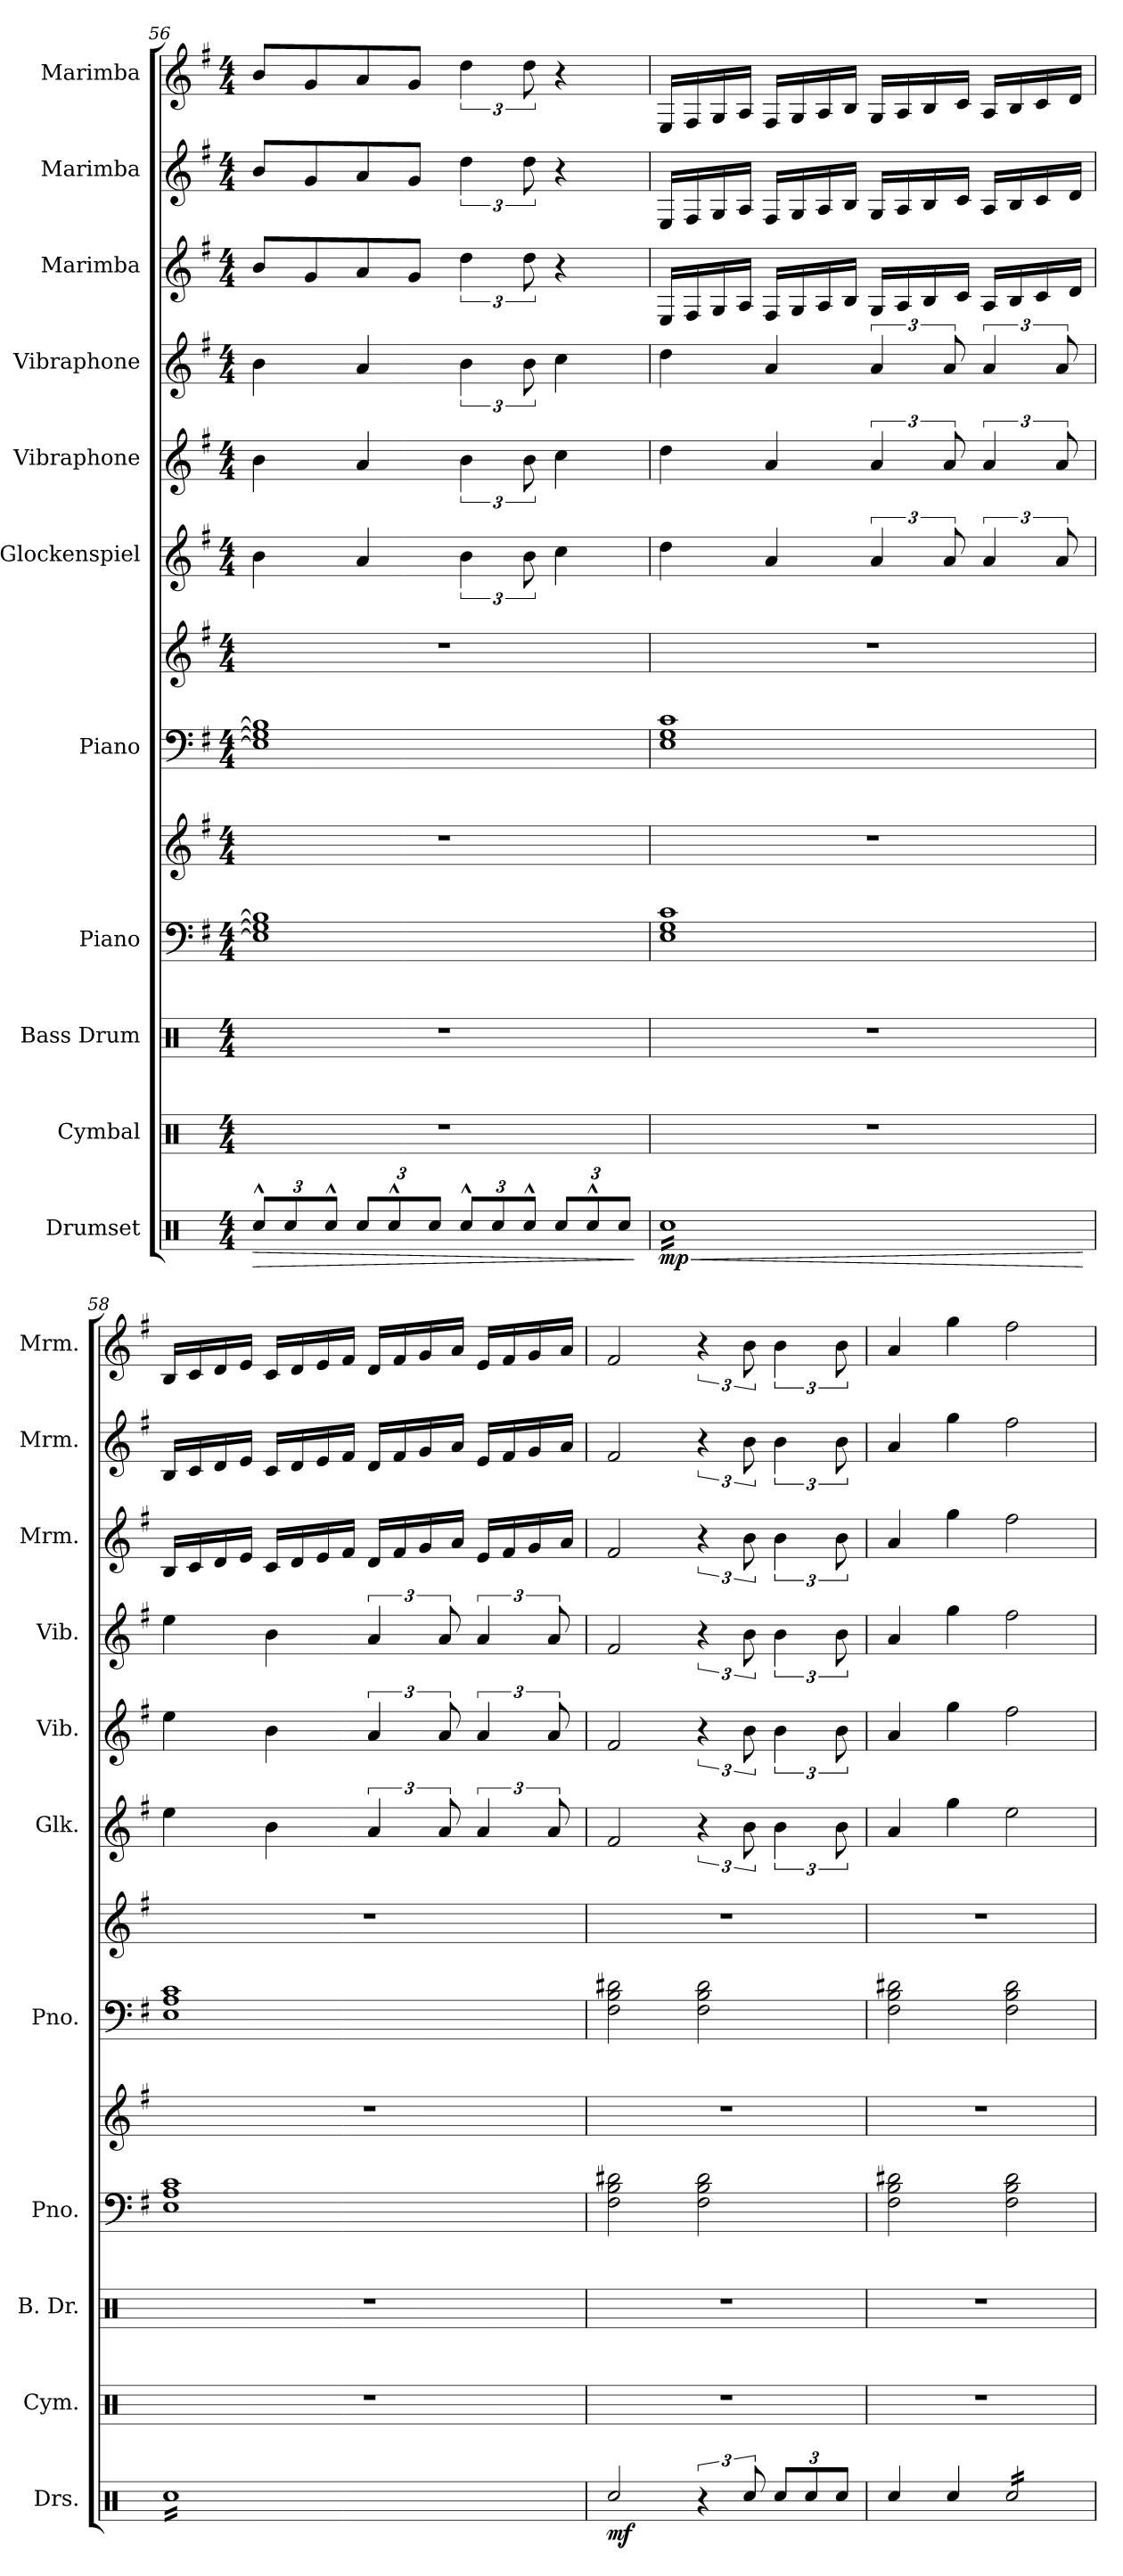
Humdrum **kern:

**kern	**dynam	**kern	**kern	**kern	**kern	**kern	**kern	**kern	**kern	**kern	**kern	**kern	**kern
*part11	*part11	*part10	*part9	*part8	*part8	*part7	*part7	*part6	*part5	*part4	*part3	*part2	*part1
*staff13	*staff13	*staff12	*staff11	*staff10	*staff9	*staff8	*staff7	*staff6	*staff5	*staff4	*staff3	*staff2	*staff1
*I"Drumset	*	*I"Cymbal	*I"Bass Drum	*I"Piano	*	*I"Piano	*	*I"Glockenspiel	*I"Vibraphone	*I"Vibraphone	*I"Marimba	*I"Marimba	*I"Marimba
*I'Drs.	*	*I'Cym.	*I'B. Dr.	*I'Pno.	*	*I'Pno.	*	*I'Glk.	*I'Vib.	*I'Vib.	*I'Mrm.	*I'Mrm.	*I'Mrm.
*clefX	*	*clefX	*clefX	*clefF4	*clefG2	*clefF4	*clefG2	*clefG2	*clefG2	*clefG2	*clefG2	*clefG2	*clefG2
*	*	*	*	*	*	*	*	*ITrd-14c-24	*	*	*	*	*
*k[]	*	*k[]	*k[]	*k[f#]	*k[f#]	*k[f#]	*k[f#]	*k[f#]	*k[f#]	*k[f#]	*k[f#]	*k[f#]	*k[f#]
*M4/4	*	*M4/4	*M4/4	*M4/4	*M4/4	*M4/4	*M4/4	*M4/4	*M4/4	*M4/4	*M4/4	*M4/4	*M4/4
*Xbrackettup	*	*	*	*	*	*	*	*	*	*	*	*	*
=56	=56	=56	=56	=56	=56	=56	=56	=56	=56	=56	=56	=56	=56
!	!LO:HP:b	!	!	!	!	!	!	!	!	!	!	!	!
12Rcc^^/L	>	1r	1r	1E] 1G] 1B]	1r	1E] 1G] 1B]	1r	4bbb\	4b\	4b\	8b/L	8b/L	8b/L
12Rcc/	.	.	.	.	.	.	.	.	.	.	.	.	.
.	.	.	.	.	.	.	.	.	.	.	8g/	8g/	8g/
12Rcc^^/J	.	.	.	.	.	.	.	.	.	.	.	.	.
12Rcc/L	.	.	.	.	.	.	.	4aaa/	4a/	4a/	8a/	8a/	8a/
12Rcc^^/	.	.	.	.	.	.	.	.	.	.	.	.	.
.	.	.	.	.	.	.	.	.	.	.	8g/J	8g/J	8g/J
12Rcc/J	.	.	.	.	.	.	.	.	.	.	.	.	.
12Rcc^^/L	.	.	.	.	.	.	.	6bbb\	6b\	6b\	6dd\	6dd\	6dd\
12Rcc/	.	.	.	.	.	.	.	.	.	.	.	.	.
12Rcc^^/J	.	.	.	.	.	.	.	12bbb\	12b\	12b\	12dd\	12dd\	12dd\
12Rcc/L	.	.	.	.	.	.	.	4cccc\	4cc\	4cc\	4r	4r	4r
12Rcc^^/	.	.	.	.	.	.	.	.	.	.	.	.	.
12Rcc/J	.	.	.	.	.	.	.	.	.	.	.	.	.
.	]	.	.	.	.	.	.	.	.	.	.	.	.
!!LO:PB:g=z
=57	=57	=57	=57	=57	=57	=57	=57	=57	=57	=57	=57	=57	=57
!	!LO:HP:b	!	!	!	!	!	!	!	!	!	!	!	!
!	!LO:DY:n=1:b	!	!	!	!	!	!	!	!	!	!	!	!
*tremolo	*	*	*	*	*	*	*	*	*	*	*	*	*
16RccLL	< mp	1r	1r	1E 1G 1c	1r	1E 1G 1c	1r	4dddd\	4dd\	4dd\	16E/LL	16E/LL	16E/LL
16Rcc	.	.	.	.	.	.	.	.	.	.	16F#/	16F#/	16F#/
16Rcc	.	.	.	.	.	.	.	.	.	.	16G/	16G/	16G/
16Rcc	.	.	.	.	.	.	.	.	.	.	16A/JJ	16A/JJ	16A/JJ
16Rcc	.	.	.	.	.	.	.	4aaa/	4a/	4a/	16F#/LL	16F#/LL	16F#/LL
16Rcc	.	.	.	.	.	.	.	.	.	.	16G/	16G/	16G/
16Rcc	.	.	.	.	.	.	.	.	.	.	16A/	16A/	16A/
16Rcc	.	.	.	.	.	.	.	.	.	.	16B/JJ	16B/JJ	16B/JJ
16Rcc	.	.	.	.	.	.	.	6aaa/	6a/	6a/	16G/LL	16G/LL	16G/LL
16Rcc	.	.	.	.	.	.	.	.	.	.	16A/	16A/	16A/
16Rcc	.	.	.	.	.	.	.	.	.	.	16B/	16B/	16B/
.	.	.	.	.	.	.	.	12aaa/	12a/	12a/	.	.	.
16Rcc	.	.	.	.	.	.	.	.	.	.	16c/JJ	16c/JJ	16c/JJ
16Rcc	.	.	.	.	.	.	.	6aaa/	6a/	6a/	16A/LL	16A/LL	16A/LL
16Rcc	.	.	.	.	.	.	.	.	.	.	16B/	16B/	16B/
16Rcc	.	.	.	.	.	.	.	.	.	.	16c/	16c/	16c/
.	.	.	.	.	.	.	.	12aaa/	12a/	12a/	.	.	.
16RccJJ	.	.	.	.	.	.	.	.	.	.	16d/JJ	16d/JJ	16d/JJ
.	[	.	.	.	.	.	.	.	.	.	.	.	.
=58	=58	=58	=58	=58	=58	=58	=58	=58	=58	=58	=58	=58	=58
16RccLL	.	1r	1r	1E 1A 1c	1r	1E 1A 1c	1r	4eeee\	4ee\	4ee\	16B/LL	16B/LL	16B/LL
16Rcc	.	.	.	.	.	.	.	.	.	.	16c/	16c/	16c/
16Rcc	.	.	.	.	.	.	.	.	.	.	16d/	16d/	16d/
16Rcc	.	.	.	.	.	.	.	.	.	.	16e/JJ	16e/JJ	16e/JJ
16Rcc	.	.	.	.	.	.	.	4bbb\	4b\	4b\	16c/LL	16c/LL	16c/LL
16Rcc	.	.	.	.	.	.	.	.	.	.	16d/	16d/	16d/
16Rcc	.	.	.	.	.	.	.	.	.	.	16e/	16e/	16e/
16Rcc	.	.	.	.	.	.	.	.	.	.	16f#/JJ	16f#/JJ	16f#/JJ
16Rcc	.	.	.	.	.	.	.	6aaa/	6a/	6a/	16d/LL	16d/LL	16d/LL
16Rcc	.	.	.	.	.	.	.	.	.	.	16f#/	16f#/	16f#/
16Rcc	.	.	.	.	.	.	.	.	.	.	16g/	16g/	16g/
.	.	.	.	.	.	.	.	12aaa/	12a/	12a/	.	.	.
16Rcc	.	.	.	.	.	.	.	.	.	.	16a/JJ	16a/JJ	16a/JJ
16Rcc	.	.	.	.	.	.	.	6aaa/	6a/	6a/	16e/LL	16e/LL	16e/LL
16Rcc	.	.	.	.	.	.	.	.	.	.	16f#/	16f#/	16f#/
16Rcc	.	.	.	.	.	.	.	.	.	.	16g/	16g/	16g/
.	.	.	.	.	.	.	.	12aaa/	12a/	12a/	.	.	.
16RccJJ	.	.	.	.	.	.	.	.	.	.	16a/JJ	16a/JJ	16a/JJ
*Xtremolo	*	*	*	*	*	*	*	*	*	*	*	*	*
!!LO:PB:g=z
=59	=59	=59	=59	=59	=59	=59	=59	=59	=59	=59	=59	=59	=59
!	!LO:DY:b	!	!	!	!	!	!	!	!	!	!	!	!
2Rcc/	mf	1r	1r	2F#\ 2B\ 2d#X\	1r	2F#\ 2B\ 2d#X\	1r	2fff#/	2f#/	2f#/	2f#/	2f#/	2f#/
*brackettup	*	*	*	*	*	*	*	*	*	*	*	*	*
6r	.	.	.	2F#\ 2B\ 2d#\	.	2F#\ 2B\ 2d#\	.	6r	6r	6r	6r	6r	6r
12Rcc/	.	.	.	.	.	.	.	12bbb\	12b\	12b\	12b\	12b\	12b\
*Xbrackettup	*	*	*	*	*	*	*	*	*	*	*	*	*
12Rcc/L	.	.	.	.	.	.	.	6bbb\	6b\	6b\	6b\	6b\	6b\
12Rcc/	.	.	.	.	.	.	.	.	.	.	.	.	.
12Rcc/J	.	.	.	.	.	.	.	12bbb\	12b\	12b\	12b\	12b\	12b\
=60	=60	=60	=60	=60	=60	=60	=60	=60	=60	=60	=60	=60	=60
4Rcc/	.	1r	1r	2F#\ 2B\ 2d#X\	1r	2F#\ 2B\ 2d#X\	1r	4aaa/	4a/	4a/	4a/	4a/	4a/
4Rcc/	.	.	.	.	.	.	.	4gggg\	4gg\	4gg\	4gg\	4gg\	4gg\
*tremolo	*	*	*	*	*	*	*	*	*	*	*	*	*
16Rcc/LL	.	.	.	2F#\ 2B\ 2d#\	.	2F#\ 2B\ 2d#\	.	2eeee\	2ff#\	2ff#\	2ff#\	2ff#\	2ff#\
16Rcc/	.	.	.	.	.	.	.	.	.	.	.	.	.
16Rcc/	.	.	.	.	.	.	.	.	.	.	.	.	.
16Rcc/	.	.	.	.	.	.	.	.	.	.	.	.	.
16Rcc/	.	.	.	.	.	.	.	.	.	.	.	.	.
16Rcc/	.	.	.	.	.	.	.	.	.	.	.	.	.
16Rcc/	.	.	.	.	.	.	.	.	.	.	.	.	.
16Rcc/JJ	.	.	.	.	.	.	.	.	.	.	.	.	.
*Xtremolo	*	*	*	*	*	*	*	*	*	*	*	*	*
=	=	=	=	=	=	=	=	=	=	=	=	=	=
*-	*-	*-	*-	*-	*-	*-	*-	*-	*-	*-	*-	*-	*-
